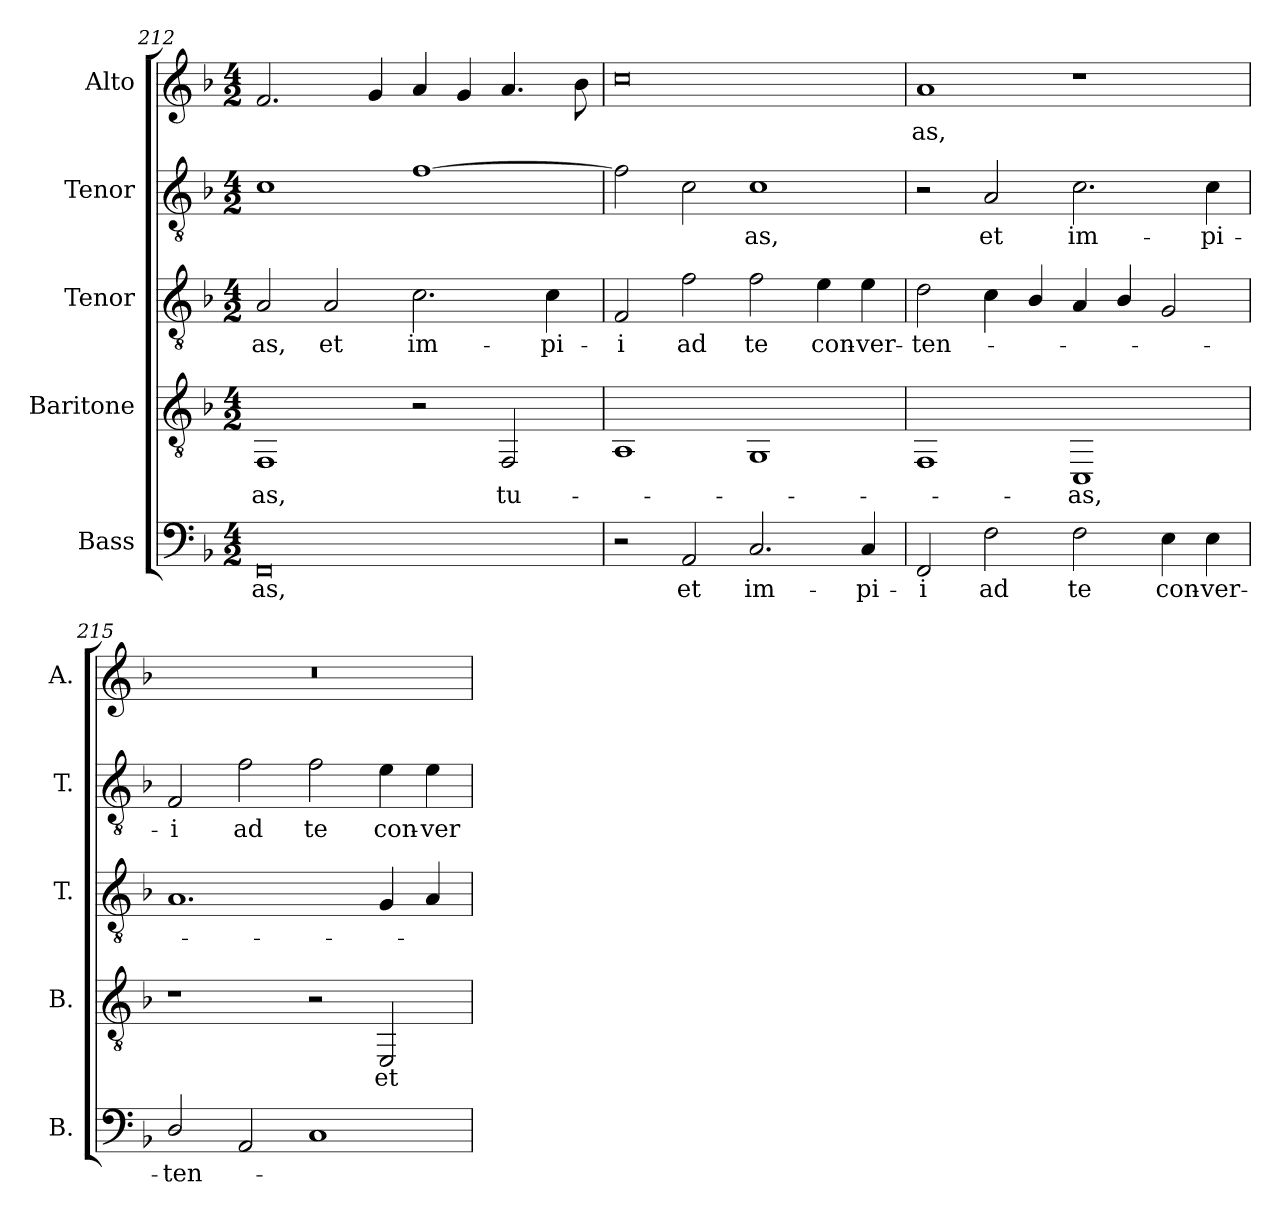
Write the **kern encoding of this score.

**kern	**text	**kern	**text	**kern	**text	**kern	**text	**kern	**text
*part5	*part5	*part4	*part4	*part3	*part3	*part2	*part2	*part1	*part1
*staff5	*staff5	*staff4	*staff4	*staff3	*staff3	*staff2	*staff2	*staff1	*staff1
*I"Bass	*	*I"Baritone	*	*I"Tenor	*	*I"Tenor	*	*I"Alto	*
*I'B.	*	*I'B.	*	*I'T.	*	*I'T.	*	*I'A.	*
*clefF4	*	*clefGv2	*	*clefGv2	*	*clefGv2	*	*clefG2	*
*	*	*	*	*ITrd7c12	*	*ITrd7c12	*	*	*
*k[b-]	*	*k[b-]	*	*k[b-]	*	*k[b-]	*	*k[b-]	*
*F:	*	*F:	*	*F:	*	*F:	*	*F:	*
*M4/2	*	*M4/2	*	*M4/2	*	*M4/2	*	*M4/2	*
=212	=212	=212	=212	=212	=212	=212	=212	=212	=212
!	!LO:LY:b:color=#000000	!	!	!	!	!	!	!	!
!	!	!	!LO:LY:b:color=#000000	!	!	!	!	!	!
!	!	!	!	!	!LO:LY:b:color=#000000	!	!	!	!
0FFi	-as,	1FFi	-as,	2AAi/	-as,	1Ci	.	2.fi/	.
!	!	!	!	!	!LO:LY:b:color=#000000	!	!	!	!
.	.	.	.	2AAi/	et	.	.	.	.
.	.	.	.	.	.	.	.	4gi/	.
!	!	!	!	!	!LO:LY:b:color=#000000	!	!	!	!
.	.	2r	.	2.Ci\	im-	[1Fi	.	4ai/	.
.	.	.	.	.	.	.	.	4gi/	.
!	!	!	!LO:LY:b:color=#000000	!	!	!	!	!	!
.	.	2FFi/	tu-	.	.	.	.	4.ai/	.
!	!	!	!	!	!LO:LY:b:color=#000000	!	!	!	!
.	.	.	.	4Ci\	-pi-	.	.	.	.
.	.	.	.	.	.	.	.	8b-i\	.
=213	=213	=213	=213	=213	=213	=213	=213	=213	=213
!	!	!	!	!	!LO:LY:b:color=#000000	!	!	!	!
2r	.	1AAi	.	2FFi/	-i	2Fi\]	.	0cci	.
!	!LO:LY:b:color=#000000	!	!	!	!	!	!	!	!
!	!	!	!	!	!LO:LY:b:color=#000000	!	!	!	!
2AAi/	et	.	.	2Fi\	ad	2Ci\	.	.	.
!	!LO:LY:b:color=#000000	!	!	!	!	!	!	!	!
!	!	!	!	!	!LO:LY:b:color=#000000	!	!	!	!
!	!	!	!	!	!	!	!LO:LY:b:color=#000000	!	!
2.Ci/	im-	1GGi	.	2Fi\	te	1Ci	-as,	.	.
!	!	!	!	!	!LO:LY:b:color=#000000	!	!	!	!
.	.	.	.	4Ei\	con-	.	.	.	.
!	!LO:LY:b:color=#000000	!	!	!	!	!	!	!	!
!	!	!	!	!	!LO:LY:b:color=#000000	!	!	!	!
4Ci/	-pi-	.	.	4Ei\	-ver-	.	.	.	.
=214	=214	=214	=214	=214	=214	=214	=214	=214	=214
!	!LO:LY:b:color=#000000	!	!	!	!	!	!	!	!
!	!	!	!	!	!LO:LY:b:color=#000000	!	!	!	!
!	!	!	!	!	!	!	!	!	!LO:LY:b:color=#000000
2FFi/	-i	1FFi	.	2Di\	-ten-	2r	.	1ai	-as,
!	!LO:LY:b:color=#000000	!	!	!	!	!	!	!	!
!	!	!	!	!	!	!	!LO:LY:b:color=#000000	!	!
2Fi\	ad	.	.	4Ci\	.	2AAi/	et	.	.
.	.	.	.	4BB-i/	.	.	.	.	.
!	!LO:LY:b:color=#000000	!	!	!	!	!	!	!	!
!	!	!	!LO:LY:b:color=#000000	!	!	!	!	!	!
!	!	!	!	!	!	!	!LO:LY:b:color=#000000	!	!
2Fi\	te	1CCi	-as,	4AAi/	.	2.Ci\	im-	1r	.
.	.	.	.	4BB-i/	.	.	.	.	.
!	!LO:LY:b:color=#000000	!	!	!	!	!	!	!	!
4Ei\	con-	.	.	2GGi/	.	.	.	.	.
!	!LO:LY:b:color=#000000	!	!	!	!	!	!	!	!
!	!	!	!	!	!	!	!LO:LY:b:color=#000000	!	!
4Ei\	-ver-	.	.	.	.	4Ci\	-pi-	.	.
=215	=215	=215	=215	=215	=215	=215	=215	=215	=215
!	!LO:LY:b:color=#000000	!	!	!	!	!	!	!	!
!	!	!	!	!	!	!	!LO:LY:b:color=#000000	!LO:N:vis=1	!
2Di/	-ten-	1r	.	1.AAi	.	2FFi/	-i	0r	.
!	!	!	!	!	!	!	!LO:LY:b:color=#000000	!	!
2AAi/	.	.	.	.	.	2Fi\	ad	.	.
!	!	!	!	!	!	!	!LO:LY:b:color=#000000	!	!
1Ci	.	2r	.	.	.	2Fi\	te	.	.
!	!	!	!LO:LY:b:color=#000000	!	!	!	!	!	!
!	!	!	!	!	!	!	!LO:LY:b:color=#000000	!	!
.	.	2EEi/	et	4GGi/	.	4Ei\	con-	.	.
!	!	!	!	!	!	!	!LO:LY:b:color=#000000	!	!
.	.	.	.	4AAi/	.	4Ei\	-ver-	.	.
=	=	=	=	=	=	=	=	=	=
*-	*-	*-	*-	*-	*-	*-	*-	*-	*-
